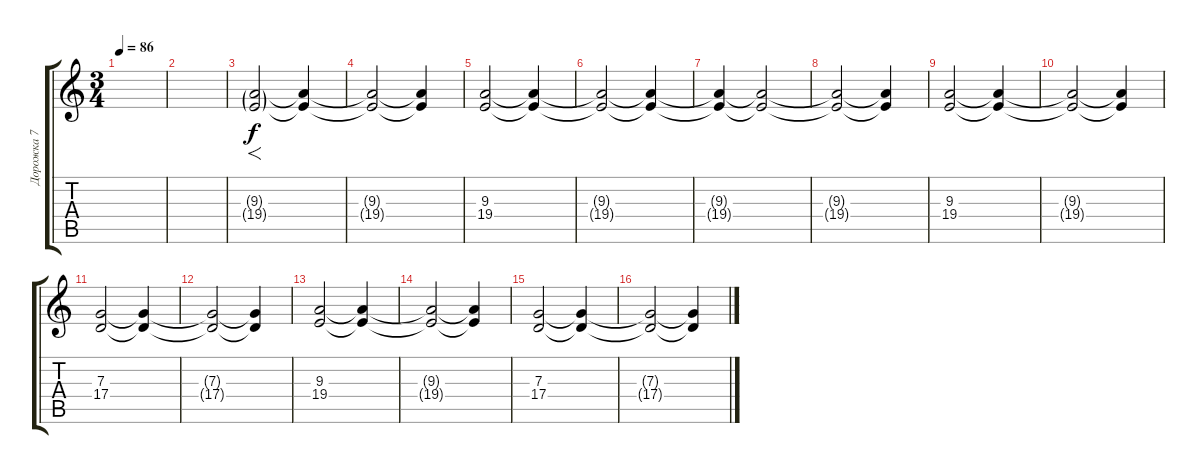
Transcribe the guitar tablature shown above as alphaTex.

\track ("Дорожка 7" "Дорожка 7") {instrument synthstrings1}
\staff {score tabs}
\tuning (E4 B3 G3 D3 A2 E2) {hide}
\ts (3 4)
\tempo 86
\clef g2
\ks c
|
|
(9.3{g} 19.4{g}).2{f} (9.3{t} 19.4{t}).4{dy f} |
(9.3{t} 19.4{t}).2 (9.3{t} 19.4{t}).4 |
(9.3 19.4).2{volume 5} (9.3{t} 19.4{t}).4 |
(9.3{t} 19.4{t}).2 (9.3{t} 19.4{t}).4 |
(9.3{t} 19.4{t}).4 (9.3{t} 19.4{t}).2 |
(9.3{t} 19.4{t}).2 (9.3{t} 19.4{t}).4 |
(9.3 19.4).2{volume 11} (9.3{t} 19.4{t}).4 |
(9.3{t} 19.4{t}).2 (9.3{t} 19.4{t}).4 |
(7.3 17.4).2 (7.3{t} 17.4{t}).4 |
(7.3{t} 17.4{t}).2 (7.3{t} 17.4{t}).4 |
(9.3 19.4).2 (9.3{t} 19.4{t}).4 |
(9.3{t} 19.4{t}).2 (9.3{t} 19.4{t}).4 |
(7.3 17.4).2 (7.3{t} 17.4{t}).4 |
(7.3{t} 17.4{t}).2 (7.3{t} 17.4{t}).4
